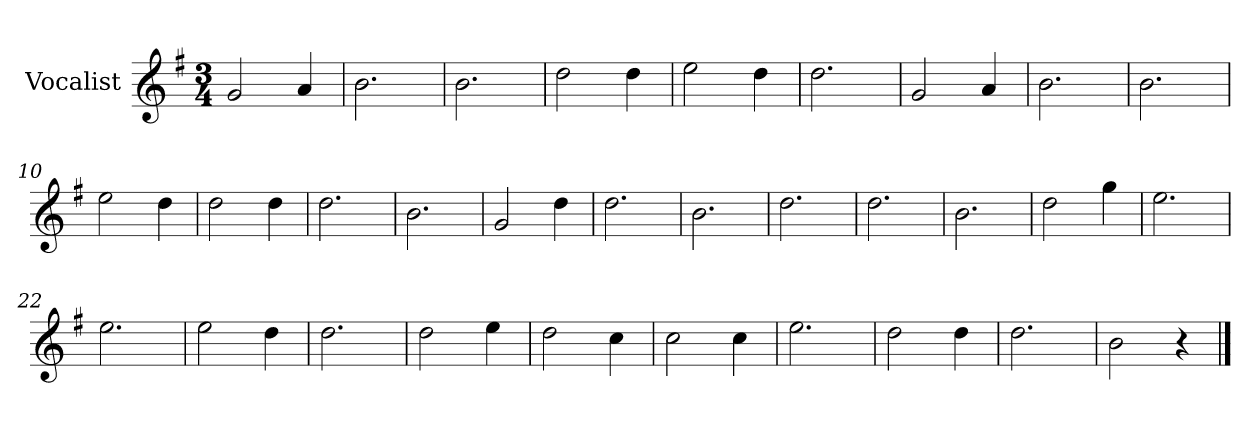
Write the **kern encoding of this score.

**kern
*part1
*staff1
*I"Vocalist
*k[f#]
*G:
*M3/4
=1
2g
4a
=2
2.b
=3
2.b
=4
2dd
4dd
=5
2ee
4dd
=6
2.dd
=7
2g
4a
=8
2.b
=9
2.b
=10
2ee
4dd
=11
2dd
4dd
=12
2.dd
=13
2.b
=14
2g
4dd
=15
2.dd
=16
2.b
=17
2.dd
=18
2.dd
=19
2.b
=20
2dd
4gg
=21
2.ee
=22
2.ee
=23
2ee
4dd
=24
2.dd
=25
2dd
4ee
=26
2dd
4cc
=27
2cc
4cc
=28
2.ee
=29
2dd
4dd
=30
2.dd
=31
2b
4r
==
*-
